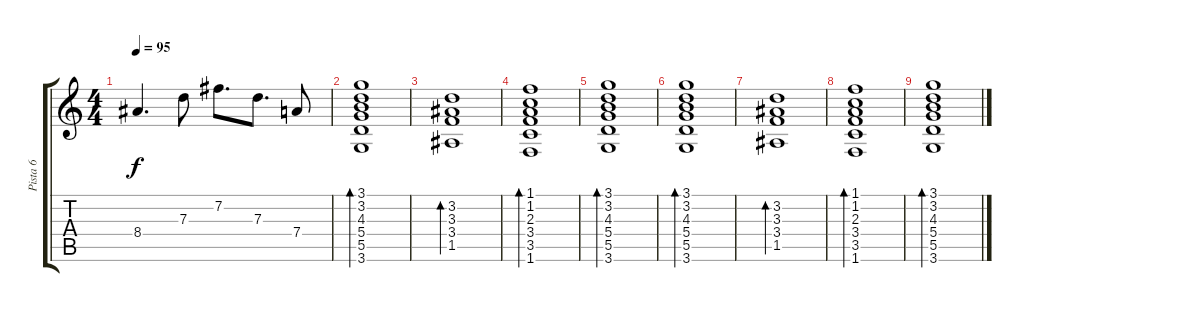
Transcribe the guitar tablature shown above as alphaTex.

\track ("Pista 6" "Pista 6") {instrument electricguitarclean}
\staff {score tabs}
\tuning (E4 B3 G3 D3 A2 E2) {hide}
\ts (4 4)
\tempo 95
\clef g2
\ks c
8.4{t}.4{d dy f} 7.3.8 7.2.8{d} 7.3.8{d} 7.4.8 |
(3.1 3.2 4.3 5.4 5.5 3.6).1{bd 120 volume 12 balance 8} |
(3.2 3.3 3.4 1.5).1{bd 120} |
(1.1 1.2 2.3 3.4 3.5 1.6).1{bd 120} |
(3.1 3.2 4.3 5.4 5.5 3.6).1{bd 120} |
(3.1 3.2 4.3 5.4 5.5 3.6).1{bd 120} |
(3.2 3.3 3.4 1.5).1{bd 120} |
(1.1 1.2 2.3 3.4 3.5 1.6).1{bd 120} |
(3.1 3.2 4.3 5.4 5.5 3.6).1{bd 120}
